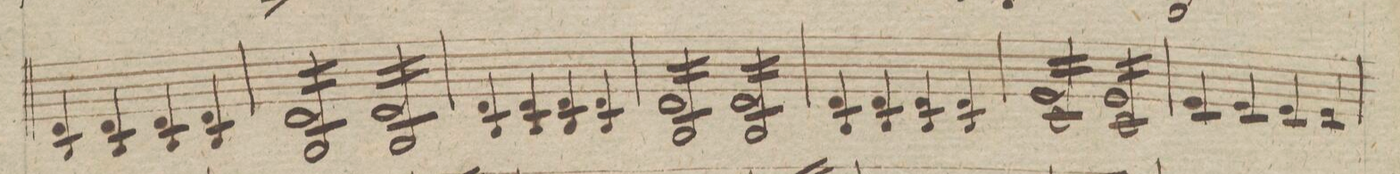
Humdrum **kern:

**kern	**dynam
*I"Violino 2do	*
*clefG2	*
*k[]	*
*met(c|)	*
*M2/2	*
4d/ 4B/	.
4d/ 4B/	.
4d/ 4B/	.
4d/ 4B/	.
=71	=71
16d/LL 16G/	.
16d/ 16G/	.
16d/ 16G/	.
16d/ 16G/	.
16d/ 16G/	.
16d/ 16G/	.
16d/ 16G/	.
16d/JJ 16G/	.
16d/LL 16G/	.
16d/ 16G/	.
16d/ 16G/	.
16d/ 16G/	.
16d/ 16G/	.
16d/ 16G/	.
16d/ 16G/	.
16d/JJ 16G/	.
=72	=72
4d/ 4B/	.
4d/ 4B/	.
4d/ 4B/	.
4d/ 4B/	.
=73	=73
16d/LL 16G/	.
16d/ 16G/	.
16d/ 16G/	.
16d/ 16G/	.
16d/ 16G/	.
16d/ 16G/	.
16d/ 16G/	.
16d/JJ 16G/	.
16d/LL 16G/	.
16d/ 16G/	.
16d/ 16G/	.
16d/ 16G/	.
16d/ 16G/	.
16d/ 16G/	.
16d/ 16G/	.
16d/JJ 16G/	.
=74	=74
4d/ 4B/	.
4d/ 4B/	.
4d/ 4B/	.
4d/ 4B/	.
=75	=75
16e/LL 16c/	.
16e/ 16c/	.
16e/ 16c/	.
16e/ 16c/	.
16e/ 16c/	.
16e/ 16c/	.
16e/ 16c/	.
16e/JJ 16c/	.
16e/LL 16c/	.
16e/ 16c/	.
16e/ 16c/	.
16e/ 16c/	.
16e/ 16c/	.
16e/ 16c/	.
16e/ 16c/	.
16e/JJ 16c/	.
=76	=76
4e/ 4c/	.
4e/ 4c/	.
4e/ 4c/	.
4e/ 4c/	.
=77	=77
*-	*-
